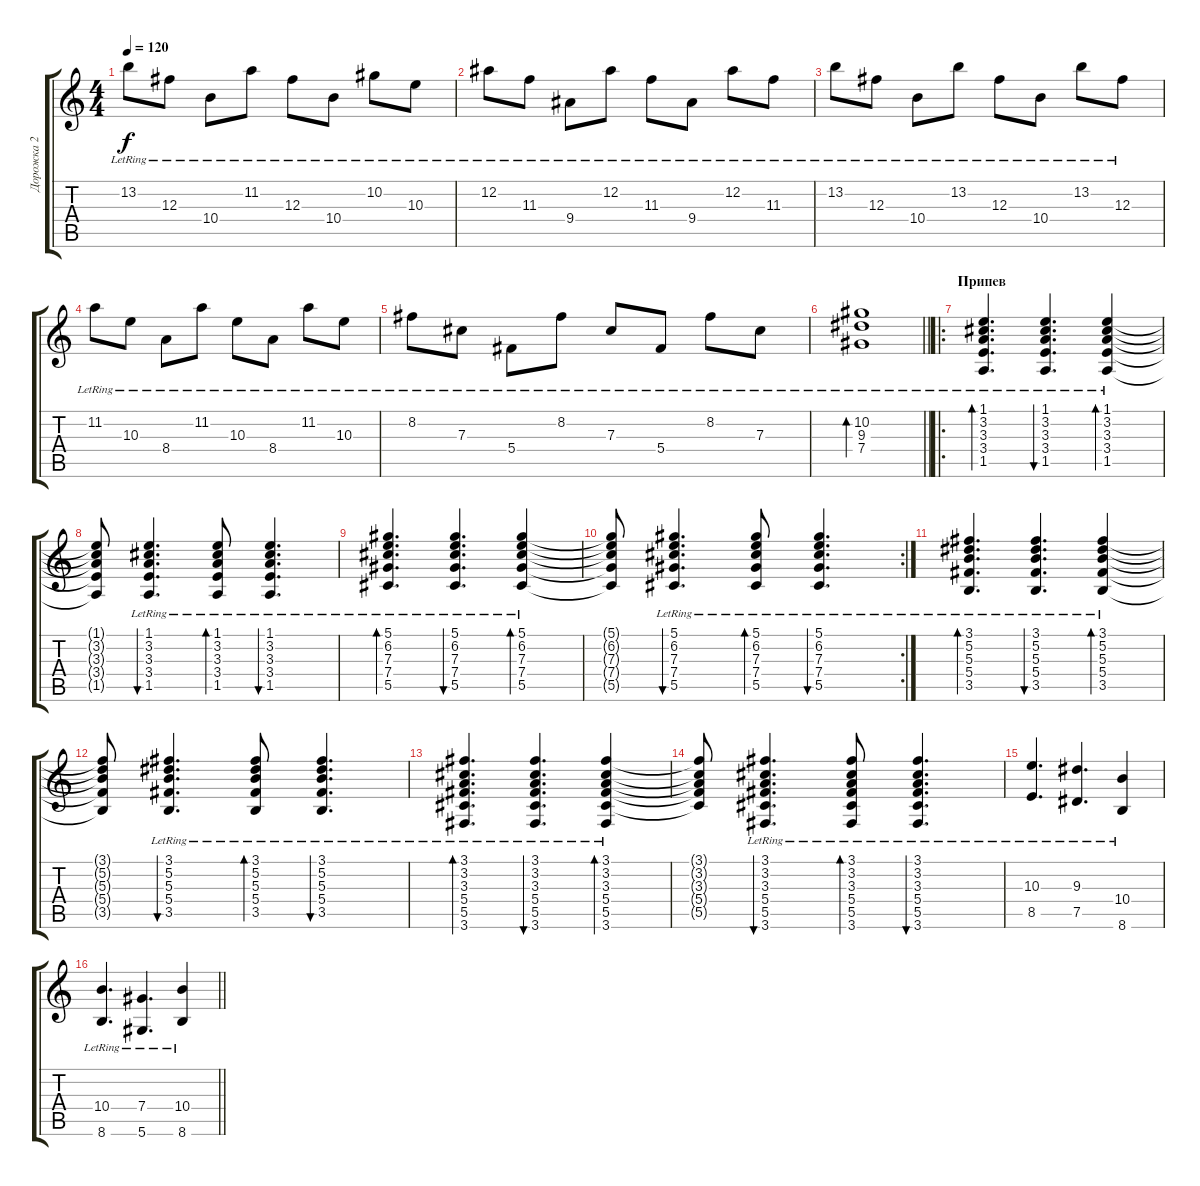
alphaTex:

\track ("Дорожка 2" "Дорожка 2") {instrument acousticguitarsteel}
\staff {score tabs}
\tuning (Eb4 Bb3 Gb3 Db3 Ab2 Eb2) {hide}
\ts (4 4)
\tempo 120
\clef g2
\ks c
13.2{lr}.8{dy f} 12.3{lr}.8 10.4{lr}.8 11.2{lr}.8 12.3{lr}.8 10.4{lr}.8 10.2{lr}.8 10.3{lr}.8 |
12.2{lr}.8 11.3{lr}.8 9.4{lr}.8 12.2{lr}.8 11.3{lr}.8 9.4{lr}.8 12.2{lr}.8 11.3{lr}.8 |
13.2{lr}.8 12.3{lr}.8 10.4{lr}.8 13.2{lr}.8 12.3{lr}.8 10.4{lr}.8 13.2{lr}.8 12.3{lr}.8 |
11.2{lr}.8 10.3{lr}.8 8.4{lr}.8 11.2{lr}.8 10.3{lr}.8 8.4{lr}.8 11.2{lr}.8 10.3{lr}.8 |
8.2{lr}.8 7.3{lr}.8 5.4{lr}.8 8.2{lr}.8 7.3{lr}.8 5.4{lr}.8 8.2{lr}.8 7.3{lr}.8 |
\barLineRight lightlight
(10.2{lr} 9.3{lr} 7.4{lr}).1{bd 60} |
\ro
\section ("" "Припев")
(1.1{lr} 3.2{lr} 3.3{lr} 3.4{lr} 1.5{lr}).4{d bd 30} (1.1{lr} 3.2{lr} 3.3{lr} 3.4{lr} 1.5{lr}).4{d bu 30} (1.1{lr} 3.2{lr} 3.3{lr} 3.4{lr} 1.5{lr}).4{bd 30} |
(1.1{t} 3.2{t} 3.3{t} 3.4{t} 1.5{t}).8 (1.1{lr} 3.2{lr} 3.3{lr} 3.4{lr} 1.5{lr}).4{d bu 30} (1.1{lr} 3.2{lr} 3.3{lr} 3.4{lr} 1.5{lr}).8{bd 30} (1.1{lr} 3.2{lr} 3.3{lr} 3.4{lr} 1.5{lr}).4{d bu 30} |
(5.1{lr} 6.2{lr} 7.3{lr} 7.4{lr} 5.5{lr}).4{d bd 30} (5.1{lr} 6.2{lr} 7.3{lr} 7.4{lr} 5.5{lr}).4{d bu 30} (5.1{lr} 6.2{lr} 7.3{lr} 7.4{lr} 5.5{lr}).4{bd 30} |
\rc 2
(5.1{t} 6.2{t} 7.3{t} 7.4{t} 5.5{t}).8 (5.1{lr} 6.2{lr} 7.3{lr} 7.4{lr} 5.5{lr}).4{d bu 30} (5.1{lr} 6.2{lr} 7.3{lr} 7.4{lr} 5.5{lr}).8{bd 30} (5.1{lr} 6.2{lr} 7.3{lr} 7.4{lr} 5.5{lr}).4{d bu 30} |
(3.1{lr} 5.2{lr} 5.3{lr} 5.4{lr} 3.5{lr}).4{d bd 30} (3.1{lr} 5.2{lr} 5.3{lr} 5.4{lr} 3.5{lr}).4{d bu 30} (3.1{lr} 5.2{lr} 5.3{lr} 5.4{lr} 3.5{lr}).4{bd 30} |
(3.1{t} 5.2{t} 5.3{t} 5.4{t} 3.5{t}).8 (3.1{lr} 5.2{lr} 5.3{lr} 5.4{lr} 3.5{lr}).4{d bu 30} (3.1{lr} 5.2{lr} 5.3{lr} 5.4{lr} 3.5{lr}).8{bd 30} (3.1{lr} 5.2{lr} 5.3{lr} 5.4{lr} 3.5{lr}).4{d bu 30} |
(3.1{lr} 3.2{lr} 3.3{lr} 5.4{lr} 5.5{lr} 3.6).4{d bd 30} (3.1{lr} 3.2{lr} 3.3{lr} 5.4{lr} 5.5{lr} 3.6).4{d bu 30} (3.1{lr} 3.2{lr} 3.3{lr} 5.4{lr} 5.5{lr} 3.6).4{bd 30} |
(3.1{t} 3.2{t} 3.3{t} 5.4{t} 5.5{t}).8 (3.1{lr} 3.2{lr} 3.3{lr} 5.4{lr} 5.5{lr} 3.6).4{d bu 30} (3.1{lr} 3.2{lr} 3.3{lr} 5.4{lr} 5.5{lr} 3.6).8{bd 30} (3.1{lr} 3.2{lr} 3.3{lr} 5.4{lr} 5.5{lr} 3.6).4{d bu 30} |
(10.3{lr} 8.5).4{d} (9.3{lr} 7.5).4{d} (10.4{lr} 8.6).4 |
\barLineRight lightlight
(10.4{lr} 8.6).4{d} (7.4{lr} 5.6).4{d} (10.4{lr} 8.6).4
